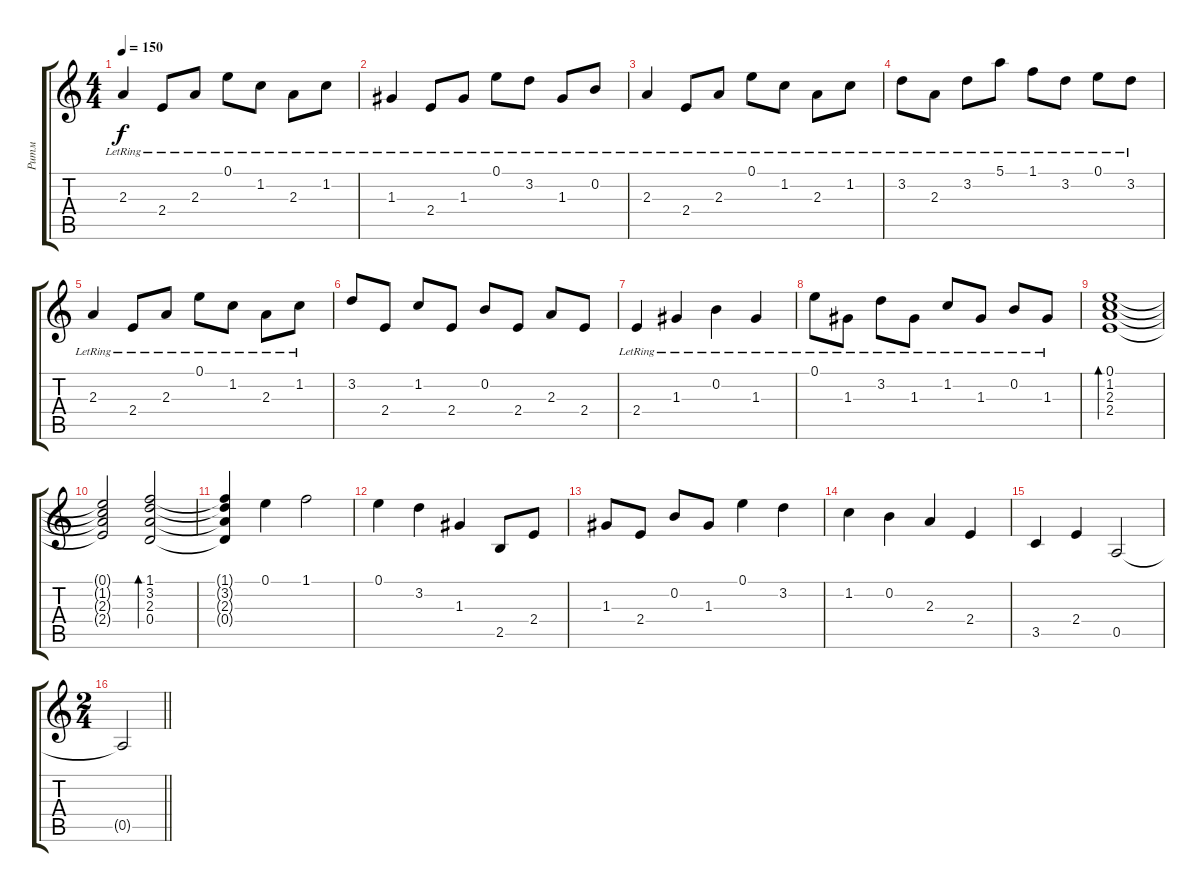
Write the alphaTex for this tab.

\track ("Ритм" "Ритм") {instrument electricguitarclean}
\staff {score tabs}
\tuning (E4 B3 G3 D3 A2 E2) {hide}
\ts (4 4)
\tempo 150
\clef g2
\ks c
2.3{lr}.4{dy f volume 12} 2.4{lr}.8 2.3{lr}.8 0.1{lr}.8 1.2{lr}.8 2.3{lr}.8 1.2{lr}.8 |
1.3{lr}.4 2.4{lr}.8 1.3{lr}.8 0.1{lr}.8 3.2{lr}.8 1.3{lr}.8 0.2{lr}.8 |
2.3{lr}.4 2.4{lr}.8 2.3{lr}.8 0.1{lr}.8 1.2{lr}.8 2.3{lr}.8 1.2{lr}.8 |
3.2{lr}.8 2.3{lr}.8 3.2{lr}.8 5.1{lr}.8 1.1{lr}.8 3.2{lr}.8 0.1{lr}.8 3.2{lr}.8 |
2.3{lr}.4 2.4{lr}.8 2.3{lr}.8 0.1{lr}.8 1.2{lr}.8 2.3{lr}.8 1.2{lr}.8 |
3.2.8 2.4.8 1.2.8 2.4.8 0.2.8 2.4.8 2.3.8 2.4.8 |
2.4{lr}.4 1.3{lr}.4 0.2{lr}.4 1.3{lr}.4 |
0.1{lr}.8 1.3{lr}.8 3.2{lr}.8 1.3{lr}.8 1.2{lr}.8 1.3{lr}.8 0.2{lr}.8 1.3{lr}.8 |
(0.1 1.2 2.3 2.4).1{bd 240 volume 12} |
(0.1{t} 1.2{t} 2.3{t} 2.4{t}).2 (1.1 3.2 2.3 0.4).2{bd 240} |
(1.1{t} 3.2{t} 2.3{t} 0.4{t}).4 0.1.4 1.1.2 |
0.1.4 3.2.4 1.3.4 2.5.8 2.4.8 |
1.3.8 2.4.8 0.2.8 1.3.8 0.1.4 3.2.4 |
1.2.4 0.2.4 2.3.4 2.4.4 |
3.5.4 2.4.4 0.5.2 |
\ts (2 4)
\barLineRight lightlight
0.5{t}.2
